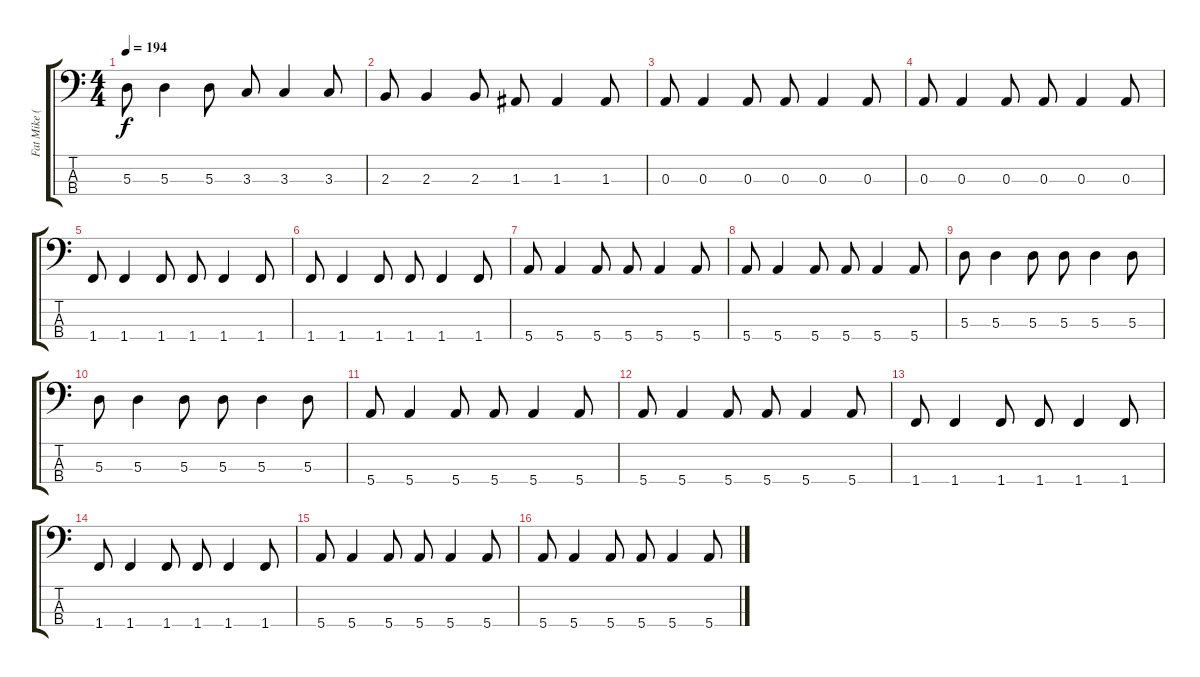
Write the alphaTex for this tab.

\track ("Fat Mike (Bass)" "Fat Mike (") {instrument electricbassfinger}
\staff {score tabs}
\tuning (G2 D2 A1 E1) {hide}
\ts (4 4)
\tempo 194
\clef f4
\ks c
5.3.8{dy f} 5.3.4 5.3.8 3.3.8 3.3.4 3.3.8 |
2.3.8 2.3.4 2.3.8 1.3.8 1.3.4 1.3.8 |
0.3.8 0.3.4 0.3.8 0.3.8 0.3.4 0.3.8 |
0.3.8 0.3.4 0.3.8 0.3.8 0.3.4 0.3.8 |
1.4.8 1.4.4 1.4.8 1.4.8 1.4.4 1.4.8 |
1.4.8 1.4.4 1.4.8 1.4.8 1.4.4 1.4.8 |
5.4.8 5.4.4 5.4.8 5.4.8 5.4.4 5.4.8 |
5.4.8 5.4.4 5.4.8 5.4.8 5.4.4 5.4.8 |
5.3.8 5.3.4 5.3.8 5.3.8 5.3.4 5.3.8 |
5.3.8 5.3.4 5.3.8 5.3.8 5.3.4 5.3.8 |
5.4.8 5.4.4 5.4.8 5.4.8 5.4.4 5.4.8 |
5.4.8 5.4.4 5.4.8 5.4.8 5.4.4 5.4.8 |
1.4.8 1.4.4 1.4.8 1.4.8 1.4.4 1.4.8 |
1.4.8 1.4.4 1.4.8 1.4.8 1.4.4 1.4.8 |
5.4.8 5.4.4 5.4.8 5.4.8 5.4.4 5.4.8 |
5.4.8 5.4.4 5.4.8 5.4.8 5.4.4 5.4.8
